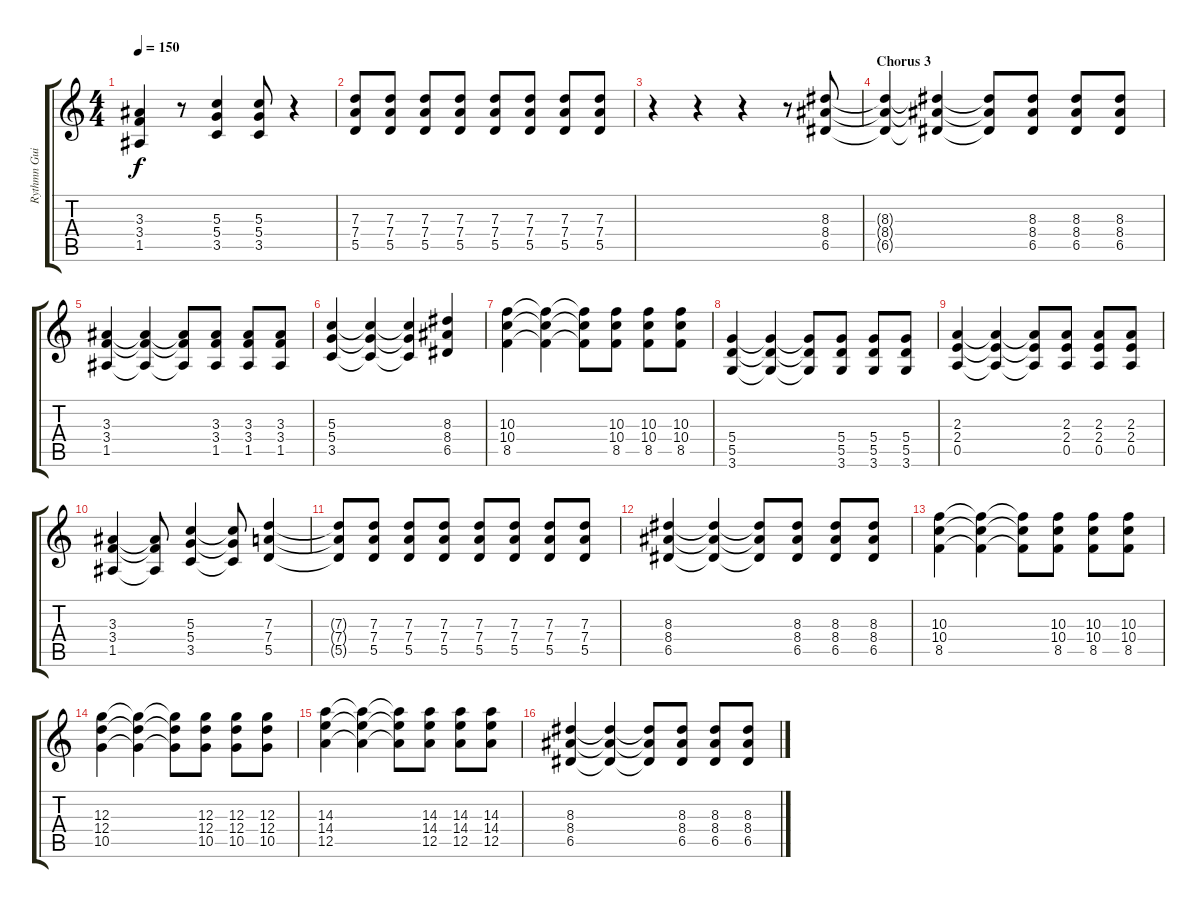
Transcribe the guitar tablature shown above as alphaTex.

\track ("Rythmn Guitar" "Rythmn Gui") {instrument distortionguitar}
\staff {score tabs}
\tuning (E4 B3 G3 D3 A2 E2) {hide}
\ts (4 4)
\tempo 150
\clef g2
\ks c
(3.3 3.4 1.5).4{dy f} r.8 (5.3 5.4 3.5).4 (5.3 5.4 3.5).8 r.4 |
(7.3 7.4 5.5).8 (7.3 7.4 5.5).8 (7.3 7.4 5.5).8 (7.3 7.4 5.5).8 (7.3 7.4 5.5).8 (7.3 7.4 5.5).8 (7.3 7.4 5.5).8 (7.3 7.4 5.5).8 |
r.4 r.4 r.4 r.8 (8.3 8.4 6.5).8 |
\section ("" "Chorus 3")
(8.3{t} 8.4{t} 6.5{t}).4 (8.3{t} 8.4{t} 6.5{t}).4 (8.3{t} 8.4{t} 6.5{t}).8 (8.3 8.4 6.5).8 (8.3 8.4 6.5).8 (8.3 8.4 6.5).8 |
(3.3 3.4 1.5).4 (3.3{t} 3.4{t} 1.5{t}).4 (3.3{t} 3.4{t} 1.5{t}).8 (3.3 3.4 1.5).8 (3.3 3.4 1.5).8 (3.3 3.4 1.5).8 |
(5.3 5.4 3.5).4 (5.3{t} 5.4{t} 3.5{t}).4 (5.3{t} 5.4{t} 3.5{t}).4 (8.3 8.4 6.5).4 |
(10.3 10.4 8.5).4 (10.3{t} 10.4{t} 8.5{t}).4 (10.3{t} 10.4{t} 8.5{t}).8 (10.3 10.4 8.5).8 (10.3 10.4 8.5).8 (10.3 10.4 8.5).8 |
(5.4 5.5 3.6).4 (5.4{t} 5.5{t} 3.6{t}).4 (5.4{t} 5.5{t} 3.6{t}).8 (5.4 5.5 3.6).8 (5.4 5.5 3.6).8 (5.4 5.5 3.6).8 |
(2.3 2.4 0.5).4 (2.3{t} 2.4{t} 0.5{t}).4 (2.3{t} 2.4{t} 0.5{t}).8 (2.3 2.4 0.5).8 (2.3 2.4 0.5).8 (2.3 2.4 0.5).8 |
(3.3 3.4 1.5).4 (3.3{t} 3.4{t} 1.5{t}).8 (5.3 5.4 3.5).4 (5.3{t} 5.4{t} 3.5{t}).8 (7.3 7.4 5.5).4 |
(7.3{t} 7.4{t} 5.5{t}).8 (7.3 7.4 5.5).8 (7.3 7.4 5.5).8 (7.3 7.4 5.5).8 (7.3 7.4 5.5).8 (7.3 7.4 5.5).8 (7.3 7.4 5.5).8 (7.3 7.4 5.5).8 |
(8.3 8.4 6.5).4 (8.3{t} 8.4{t} 6.5{t}).4 (8.3{t} 8.4{t} 6.5{t}).8 (8.3 8.4 6.5).8 (8.3 8.4 6.5).8 (8.3 8.4 6.5).8 |
(10.3 10.4 8.5).4 (10.3{t} 10.4{t} 8.5{t}).4 (10.3{t} 10.4{t} 8.5{t}).8 (10.3 10.4 8.5).8 (10.3 10.4 8.5).8 (10.3 10.4 8.5).8 |
(12.3 12.4 10.5).4 (12.3{t} 12.4{t} 10.5{t}).4 (12.3{t} 12.4{t} 10.5{t}).8 (12.3 12.4 10.5).8 (12.3 12.4 10.5).8 (12.3 12.4 10.5).8 |
(14.3 14.4 12.5).4 (14.3{t} 14.4{t} 12.5{t}).4 (14.3{t} 14.4{t} 12.5{t}).8 (14.3 14.4 12.5).8 (14.3 14.4 12.5).8 (14.3 14.4 12.5).8 |
(8.3 8.4 6.5).4 (8.3{t} 8.4{t} 6.5{t}).4 (8.3{t} 8.4{t} 6.5{t}).8 (8.3 8.4 6.5).8 (8.3 8.4 6.5).8 (8.3 8.4 6.5).8
